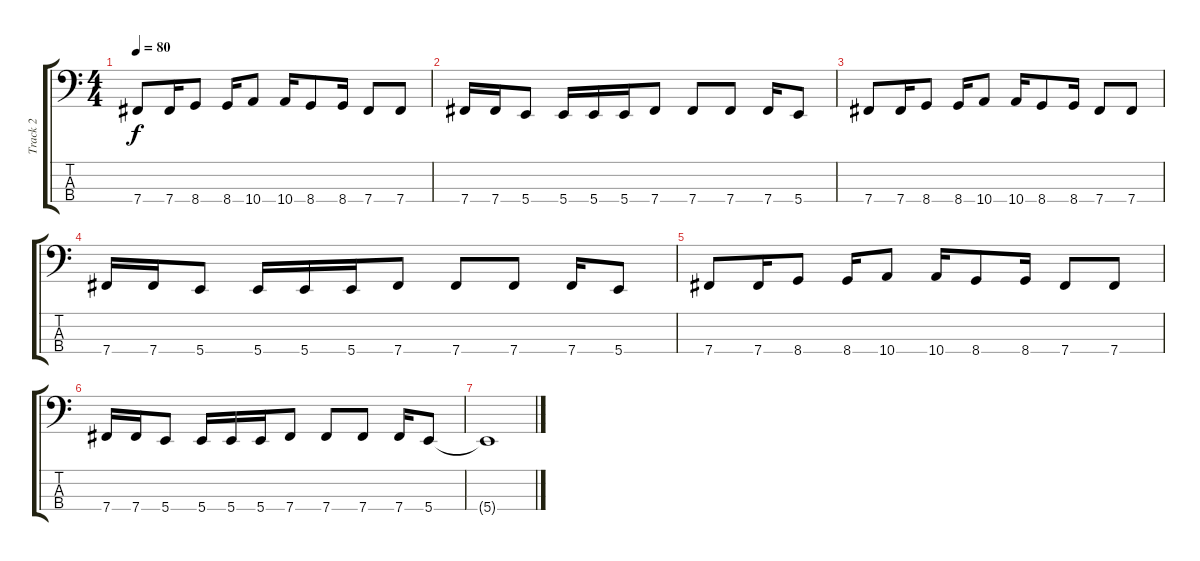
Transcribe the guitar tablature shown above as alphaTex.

\track ("Track 2" "Track 2") {instrument electricbasspick}
\staff {score tabs}
\tuning (D2 A1 E1 B0) {hide}
\ts (4 4)
\tempo 80
\clef f4
\ks c
7.4.8{dy f} 7.4.16 8.4.8 8.4.16 10.4.8 10.4.16 8.4.8 8.4.16 7.4.8 7.4.8 |
7.4.16 7.4.16 5.4.8 5.4.16 5.4.16 5.4.16 7.4.8 7.4.8 7.4.8 7.4.16 5.4.8 |
7.4.8 7.4.16 8.4.8 8.4.16 10.4.8 10.4.16 8.4.8 8.4.16 7.4.8 7.4.8 |
7.4.16 7.4.16 5.4.8 5.4.16 5.4.16 5.4.16 7.4.8 7.4.8 7.4.8 7.4.16 5.4.8 |
7.4.8 7.4.16 8.4.8 8.4.16 10.4.8 10.4.16 8.4.8 8.4.16 7.4.8 7.4.8 |
7.4.16 7.4.16 5.4.8 5.4.16 5.4.16 5.4.16 7.4.8 7.4.8 7.4.8 7.4.16 5.4.8 |
5.4{t}.1
